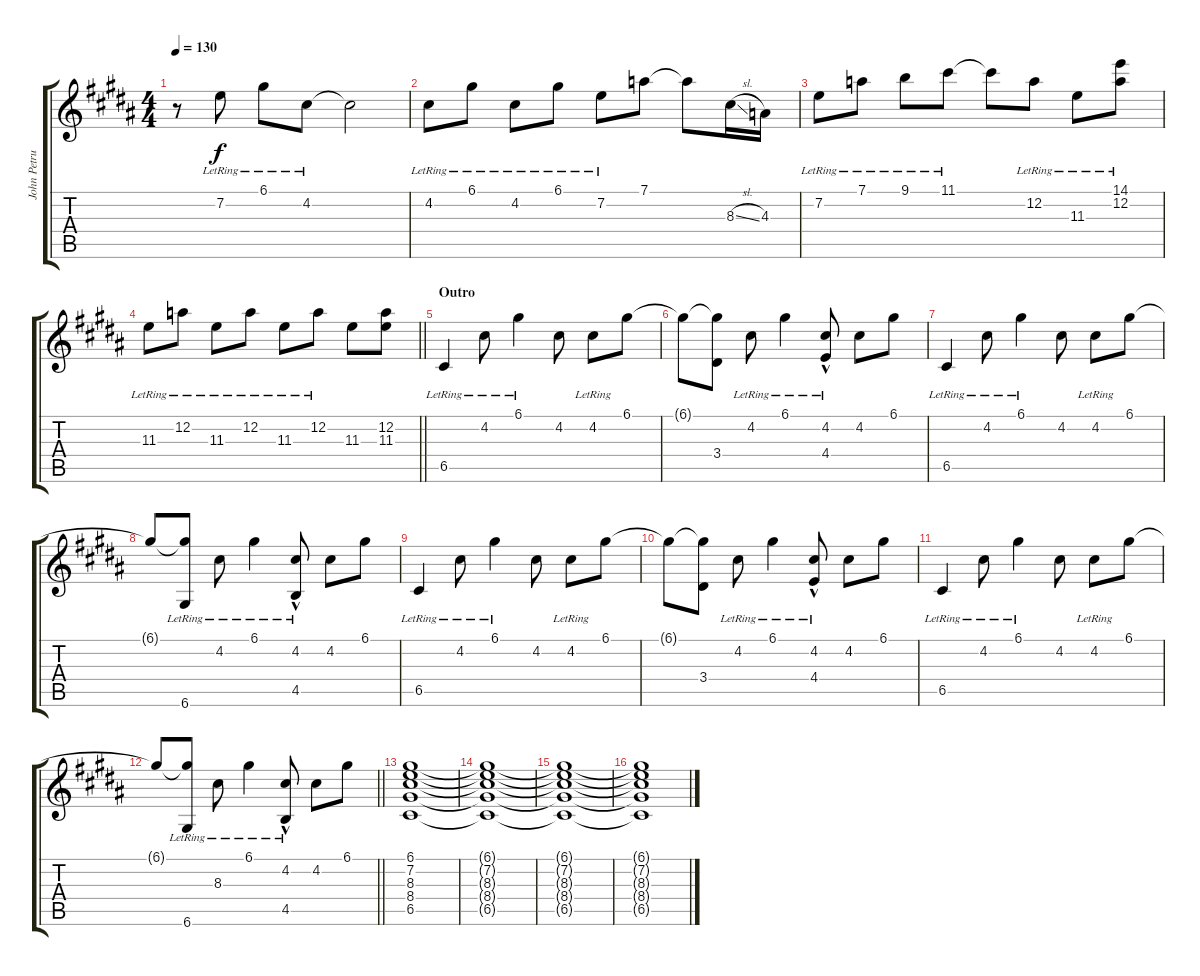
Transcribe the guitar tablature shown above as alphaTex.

\track ("John Petrucci" "John Petru") {instrument distortionguitar}
\staff {score tabs}
\tuning (D4 A3 F3 C3 G2 D2) {hide}
\ts (4 4)
\tempo 130
\clef g2
\ks g#minor
r.8{dy f} 7.2{lr}.8 6.1{lr}.8 4.2{lr}.8 4.2{t}.2 |
4.2{lr}.8 6.1{lr}.8 4.2{lr}.8 6.1{lr}.8 7.2{lr}.8 7.1.8 7.1{t}.8 8.3{sl}.16 4.3.16 |
7.2{lr}.8 7.1{lr}.8 9.1{lr}.8 11.1{lr}.8 11.1{t}.8 12.2{lr}.8 11.3{lr}.8 (14.1{lr} 12.2).8 |
\barLineRight lightlight
11.3{lr}.8 12.2{lr}.8 11.3{lr}.8 12.2{lr}.8 11.3{lr}.8 12.2{lr}.8 11.3.8 (12.2 11.3).8 |
\section ("" "Outro")
6.5{lr}.4 4.2{lr}.8 6.1{lr}.4 4.2.8 4.2{lr}.8 6.1.8 |
6.1{t}.8 (6.1{t} 3.4).8 4.2{lr}.8 6.1{lr}.4 (4.2 4.4{hac lr}).8 4.2.8 6.1.8 |
6.5{lr}.4 4.2{lr}.8 6.1{lr}.4 4.2.8 4.2{lr}.8 6.1.8 |
6.1{t}.8 (6.1{t} 6.6{lr}).8 4.2{lr}.8 6.1{lr}.4 (4.2 4.5{hac lr}).8 4.2.8 6.1.8 |
6.5{lr}.4 4.2{lr}.8 6.1{lr}.4 4.2.8 4.2{lr}.8 6.1.8 |
6.1{t}.8 (6.1{t} 3.4).8 4.2{lr}.8 6.1{lr}.4 (4.2 4.4{hac lr}).8 4.2.8 6.1.8 |
6.5{lr}.4 4.2{lr}.8 6.1{lr}.4 4.2.8 4.2{lr}.8 6.1.8 |
\barLineRight lightlight
6.1{t}.8 (6.1{t} 6.6{lr}).8 8.3{lr}.8 6.1{lr}.4 (4.2 4.5{hac lr}).8 4.2.8 6.1.8 |
(6.1 7.2 8.3 8.4 6.5).1{volume 5} |
(6.1{t} 7.2{t} 8.3{t} 8.4{t} 6.5{t}).1 |
(6.1{t} 7.2{t} 8.3{t} 8.4{t} 6.5{t}).1 |
(6.1{t} 7.2{t} 8.3{t} 8.4{t} 6.5{t}).1
